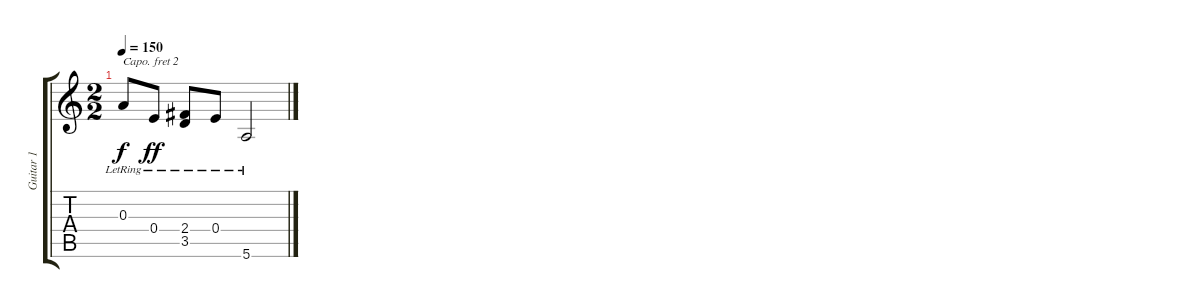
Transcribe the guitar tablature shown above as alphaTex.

\track ("Guitar 1" "Guitar 1") {instrument acousticguitarsteel}
\staff {score tabs}
\capo 2
\tuning (E4 B3 G3 D3 A2 D2) {hide}
\ts (2 2)
\tempo 150
\clef g2
\ks c
0.3{lr}.8{dy f} 0.4{lr}.8{dy ff} (2.4{lr} 3.5{lr}).8 0.4{lr}.8 5.6{lr}.2
